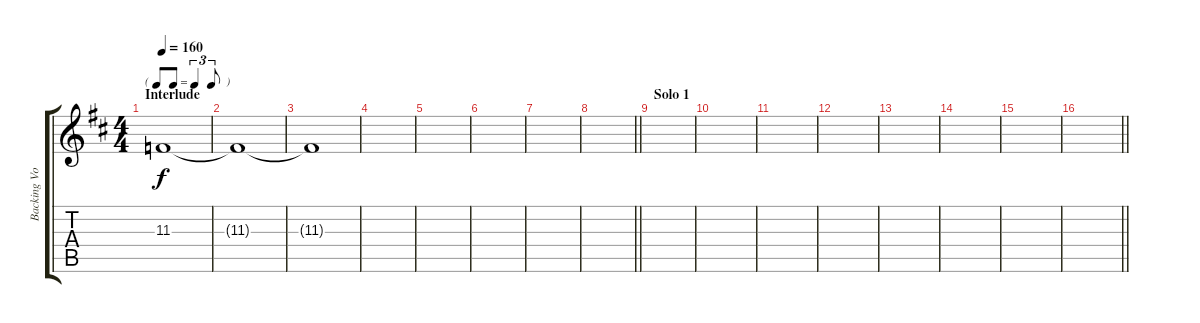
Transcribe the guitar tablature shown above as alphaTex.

\track ("Backing Vocals" "Backing Vo") {instrument lead2sawtooth}
\staff {score tabs}
\tuning (Eb4 Bb3 Gb3 Db3 Ab2 Eb2) {hide}
\ts (4 4)
\tf triplet8th
\section ("" "Interlude")
\tempo 160
\clef g2
\ks d
11.3.1{dy f} |
11.3{t}.1{volume 0} |
11.3{t}.1 |
|
|
|
|
\barLineRight lightlight
|
\section ("" "Solo 1")
|
|
|
|
|
|
|
\barLineRight lightlight
